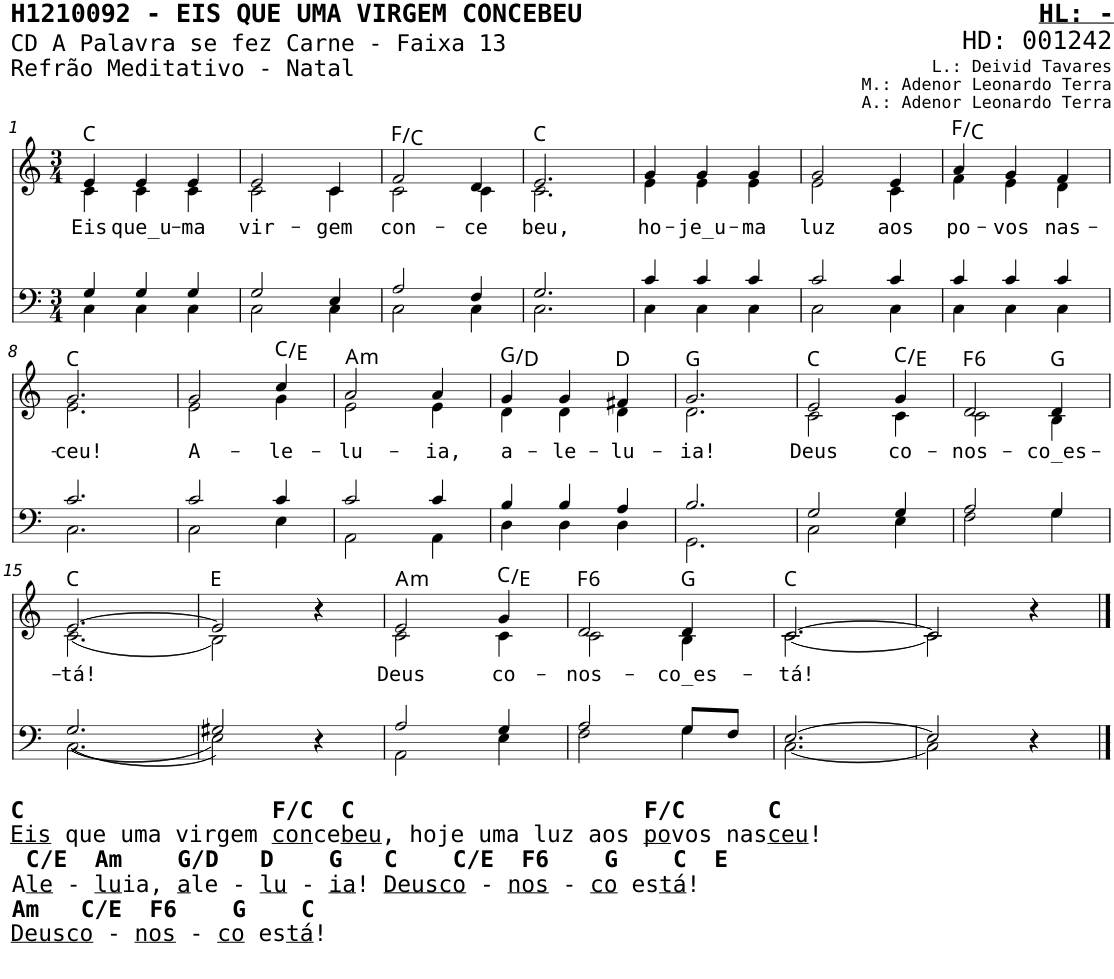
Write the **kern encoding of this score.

**kern	**kern	**text	**harte
*part2	*part1	*part1	*part1
*staff2	*staff1	*staff1	*
*I"Homens	*I"Mulheres	*	*
*stria5	*stria5	*	*
*clefF4	*clefG2	*	*
*k[]	*k[]	*	*
*M3/4	*M3/4	*	*
=1	=1	=1	=1
*^	*	*	*
*	*^	*	*	*
!	!	!	!	!LO:LY:b	!
*	*	*	*^	*	*
2.ryy	4G/	4C\	4e/	4c\	Eis	C:maj
!	!	!	!	!	!LO:LY:b	!
.	4G/	4C\	4e/	4c\	que_u-	.
!	!	!	!	!	!LO:LY:b	!
.	4G/	4C\	4e/	4c\	-ma	.
=2	=2	=2	=2	=2	=2	=2
!	!	!	!	!	!LO:LY:b	!
2.ryy	2G/	2C\	2e/	2c\	vir-	.
!	!	!	!	!	!LO:LY:b	!
.	4E/	4C\	4c/	4c\	-gem	.
=3	=3	=3	=3	=3	=3	=3
!	!	!	!	!	!LO:LY:b	!
2.ryy	2A/	2C\	2f/	2c\	con-	F:maj/5
!	!	!	!	!	!LO:LY:b	!
.	4F/	4C\	4d/	4c\	-ce	.
=4	=4	=4	=4	=4	=4	=4
!	!	!	!	!	!LO:LY:b	!
2.ryy	2.G/	2.C\	2.e/	2.c\	beu,	C:maj
=5	=5	=5	=5	=5	=5	=5
!	!	!	!	!	!LO:LY:b	!
2.ryy	4c/	4C\	4g/	4e\	ho-	.
!	!	!	!	!	!LO:LY:b	!
.	4c/	4C\	4g/	4e\	-je_u-	.
!	!	!	!	!	!LO:LY:b	!
.	4c/	4C\	4g/	4e\	-ma	.
=6	=6	=6	=6	=6	=6	=6
!	!	!	!	!	!LO:LY:b	!
2.ryy	2c/	2C\	2g/	2e\	luz	.
!	!	!	!	!	!LO:LY:b	!
.	4c/	4C\	4e/	4c\	aos	.
=7	=7	=7	=7	=7	=7	=7
!	!	!	!	!	!LO:LY:b	!
2.ryy	4c/	4C\	4a/	4f\	po-	F:maj/5
!	!	!	!	!	!LO:LY:b	!
.	4c/	4C\	4g/	4e\	-vos	.
!	!	!	!	!	!LO:LY:b	!
.	4c/	4C\	4f/	4d\	nas-	.
!!LO:LB:g=z	!!
=8	=8	=8	=8	=8	=8	=8
!	!	!	!	!	!LO:LY:b	!
2.ryy	2.c/	2.C\	2.g/	2.e\	-ceu!	C:maj
=9	=9	=9	=9	=9	=9	=9
!	!	!	!	!	!LO:LY:b	!
2.ryy	2c/	2C\	2g/	2e\	A-	.
!	!	!	!	!	!LO:LY:b	!
.	4c/	4E\	4cc/	4g\	-le-	C:maj/3
=10	=10	=10	=10	=10	=10	=10
!	!	!	!	!	!LO:LY:b	!LO:H:kt=m
2.ryy	2c/	2AA\	2a/	2e\	-lu-	A:min
!	!	!	!	!	!LO:LY:b	!
.	4c/	4AA\	4a/	4e\	-ia,	.
=11	=11	=11	=11	=11	=11	=11
!	!	!	!	!	!LO:LY:b	!
2.ryy	4B/	4D\	4g/	4d\	a-	G:maj/5
!	!	!	!	!	!LO:LY:b	!
.	4B/	4D\	4g/	4d\	-le-	.
!	!	!	!	!	!LO:LY:b	!
.	4A/	4D\	4f#X/	4d\	-lu-	D:maj
=12	=12	=12	=12	=12	=12	=12
!	!	!	!	!	!LO:LY:b	!
2.ryy	2.B/	2.GG\	2.g/	2.d\	-ia!	G:maj
=13	=13	=13	=13	=13	=13	=13
!	!	!	!	!	!LO:LY:b	!
2.ryy	2G/	2C\	2e/	2c\	Deus	C:maj
!	!	!	!	!	!LO:LY:b	!
.	4G/	4E\	4g/	4c\	co-	C:maj/3
=14	=14	=14	=14	=14	=14	=14
!	!	!	!	!	!LO:LY:b	!LO:H:kt=6
2.ryy	2A/	2F\	2d/	2c\	-nos-	F:maj6
!	!	!	!	!	!LO:LY:b	!
.	4G/	4G\	4d/	4B\	-co_es-	G:maj
!!LO:LB:g=z	!!
=15	=15	=15	=15	=15	=15	=15
!LO:TX:b:B:t=C                  F/C  C                     F/C      C	!	!	!	!	!	!
!LO:TX:b:t=Eis	!	!	!	!	!	!
!LO:TX:b:t=que uma virgem	!	!	!	!	!	!
!LO:TX:b:t=con	!	!	!	!	!	!
!LO:TX:b:t=ce	!	!	!	!	!	!
!LO:TX:b:t=beu	!	!	!	!	!	!
!LO:TX:b:t=, hoje uma luz aos	!	!	!	!	!	!
!LO:TX:b:t=po	!	!	!	!	!	!
!LO:TX:b:t=vos nas	!	!	!	!	!	!
!LO:TX:b:t=ceu	!	!	!	!	!	!
!LO:TX:b:t=!	!	!	!	!	!	!
!LO:TX:b:B:t=C/E  Am    G/D   D    G   C    C/E  F6    G    C  E	!	!	!	!	!	!
!LO:TX:b:t=A	!	!	!	!	!	!
!LO:TX:b:t=le	!	!	!	!	!	!
!LO:TX:b:t=-	!	!	!	!	!	!
!LO:TX:b:t=lu	!	!	!	!	!	!
!LO:TX:b:t=ia,	!	!	!	!	!	!
!LO:TX:b:t=a	!	!	!	!	!	!
!LO:TX:b:t=le -	!	!	!	!	!	!
!LO:TX:b:t=lu	!	!	!	!	!	!
!LO:TX:b:t=-	!	!	!	!	!	!
!LO:TX:b:t=ia	!	!	!	!	!	!
!LO:TX:b:t=!	!	!	!	!	!	!
!LO:TX:b:t=Deusco	!	!	!	!	!	!
!LO:TX:b:t=-	!	!	!	!	!	!
!LO:TX:b:t=nos	!	!	!	!	!	!
!LO:TX:b:t=-	!	!	!	!	!	!
!LO:TX:b:t=co	!	!	!	!	!	!
!LO:TX:b:t=es	!	!	!	!	!	!
!LO:TX:b:t=tá	!	!	!	!	!	!
!LO:TX:b:t=!	!	!	!	!	!	!
!LO:TX:b:B:t=Am   C/E  F6    G    C	!	!	!	!	!	!
!LO:TX:b:t=Deusco	!	!	!	!	!	!
!LO:TX:b:t=-	!	!	!	!	!	!
!LO:TX:b:t=nos	!	!	!	!	!	!
!LO:TX:b:t=-	!	!	!	!	!	!
!LO:TX:b:t=co	!	!	!	!	!	!
!LO:TX:b:t=es	!	!	!	!	!	!
!LO:TX:b:t=tá	!	!	!	!	!	!
!LO:TX:b:t=!	!	!	!	!	!	!
!	!	!	!	!	!LO:LY:b	!
2.ryy	(2.G/	(2.C\	[2.e/	(2.c\	-tá!	C:maj
=16	=16	=16	=16	=16	=16	=16
2.ryy	2G#X/)	2E\)	2e/]	2B\)	.	E:maj
.	4r	4r	4r	4r	.	.
=17	=17	=17	=17	=17	=17	=17
!	!	!	!	!	!LO:LY:b	!LO:H:kt=m
2.ryy	2A/	2AA\	2e/	2c\	Deus	A:min
!	!	!	!	!	!LO:LY:b	!
.	4G/	4E\	4g/	4c\	co-	C:maj/3
=18	=18	=18	=18	=18	=18	=18
!	!	!	!	!	!LO:LY:b	!LO:H:kt=6
2.ryy	2A/	2F\	2d/	2c\	-nos-	F:maj6
!	!	!	!	!	!LO:LY:b	!
.	8G/L	4G\	4d/	4B\	-co_es-	G:maj
.	8F/J	.	.	.	.	.
=19	=19	=19	=19	=19	=19	=19
!	!	!	!	!	!LO:LY:b	!
2.ryy	[2.E/	[2.C\	[2.c/	[2.c\	-tá!	C:maj
=20	=20	=20	=20	=20	=20	=20
2.ryy	2E/]	2C\]	2c/]	2c\]	.	.
.	4r	4r	4r	4r	.	.
*v	*v	*v	*	*	*	*
*	*v	*v	*	*
==	==	==	==
*-	*-	*-	*-
